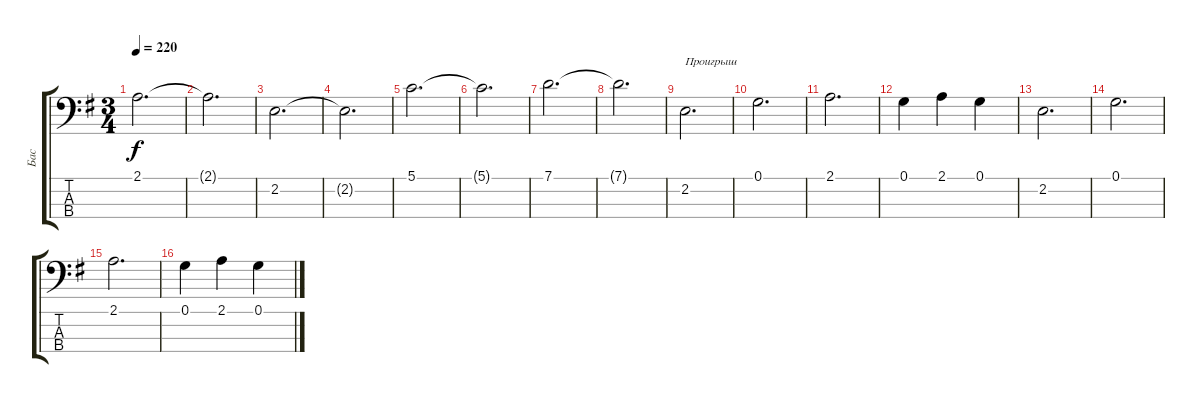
\track ("Бас" "Бас") {instrument electricbassfinger}
\staff {score tabs}
\tuning (G2 D2 A1 E1) {hide}
\ts (3 4)
\tempo 220
\clef f4
\ks eminor
2.1.2{d dy f} |
2.1{t}.2{d} |
2.2.2{d} |
2.2{t}.2{d} |
5.1.2{d} |
5.1{t}.2{d} |
7.1.2{d} |
7.1{t}.2{d} |
2.2.2{d txt "Проигрыш"} |
0.1.2{d} |
2.1.2{d} |
0.1.4 2.1.4 0.1.4 |
2.2.2{d} |
0.1.2{d} |
2.1.2{d} |
0.1.4 2.1.4 0.1.4
